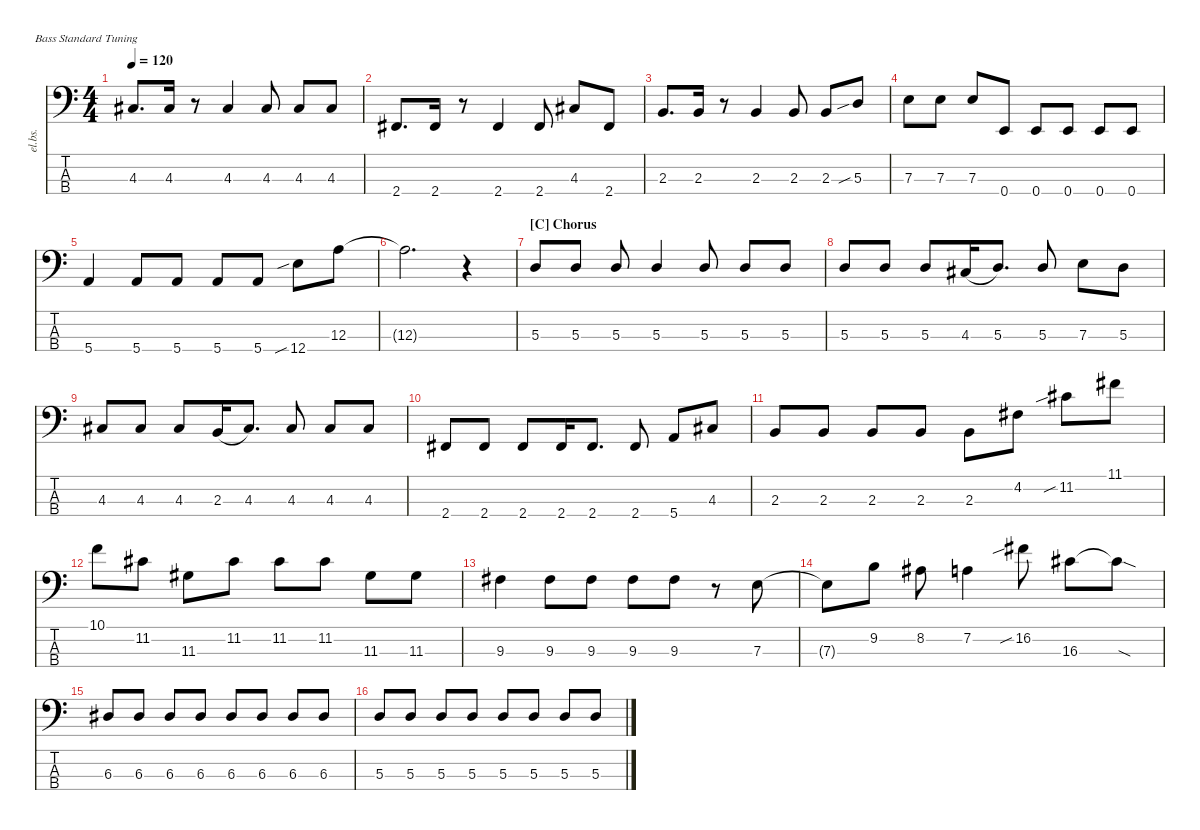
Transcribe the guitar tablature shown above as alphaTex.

\defaultSystemsLayout 4
\hideDynamics
\bracketExtendMode nobrackets
\track ("Electric Bass" "el.bs.") {instrument electricbassfinger}
\staff {score tabs}
\tuning (G2 D2 A1 E1)
\ts (4 4)
\tempo 120
\clef f4
\ks c
4.3{acc #}.8{d dy mf beam Up} 4.3{acc #}.16{beam Up} r.8{beam Down} 4.3{acc #}.4{beam Up} 4.3{acc #}.8{beam Up} 4.3{acc #}.8{beam Up} 4.3{acc #}.8{beam Up} |
2.4{acc #}.8{d beam Up} 2.4{acc #}.16{beam Up} r.8{beam Down} 2.4{acc #}.4{beam Up} 2.4{acc #}.8{beam Up} 4.3{acc #}.8{beam Up} 2.4{acc #}.8{beam Up} |
2.3.8{d beam Up} 2.3.16{beam Up} r.8{beam Down} 2.3.4{beam Up} 2.3.8{beam Up} 2.3.8{beam Up} 5.3{sib}.8{beam Up} |
7.3.8{beam Down} 7.3.8{beam Down} 7.3.8{beam Up} 0.4.8{beam Up} 0.4.8{beam Up} 0.4.8{beam Up} 0.4.8{beam Up} 0.4.8{beam Up} |
5.4.4{beam Up} 5.4.8{beam Up} 5.4.8{beam Up} 5.4.8{beam Up} 5.4.8{beam Up} 12.4{sib}.8{beam Down} 12.3.8{beam Down} |
12.3{t}.2{d beam Down} r.4{beam Down} |
\section ("C" "Chorus")
5.3.8{beam Up} 5.3.8{beam Up} 5.3.8{beam Up} 5.3.4{beam Up} 5.3.8{beam Up} 5.3.8{beam Up} 5.3.8{beam Up} |
5.3.8{beam Up} 5.3.8{beam Up} 5.3.8{beam Up} 4.3{acc #}.16{legatoorigin beam Up} 5.3.8{d beam Up} 5.3.8{beam Up} 7.3.8{beam Down} 5.3.8{beam Down} |
4.3{acc #}.8{beam Up} 4.3{acc #}.8{beam Up} 4.3{acc #}.8{beam Up} 2.3.16{legatoorigin beam Up} 4.3{acc #}.8{d beam Up} 4.3{acc #}.8{beam Up} 4.3{acc #}.8{beam Up} 4.3{acc #}.8{beam Up} |
2.4{acc #}.8{beam Up} 2.4{acc #}.8{beam Up} 2.4{acc #}.8{beam Up} 2.4{acc #}.16{beam Up} 2.4{acc #}.8{d beam Up} 2.4{acc #}.8{beam Up} 5.4.8{beam Up} 4.3{acc #}.8{beam Up} |
2.3.8{beam Up} 2.3.8{beam Up} 2.3.8{beam Up} 2.3.8{beam Up} 2.3.8{beam Down} 4.2{acc #}.8{beam Down} 11.2{sib acc #}.8{beam Down} 11.1{acc #}.8{beam Down} |
10.1.8{beam Down} 11.2{acc #}.8{beam Down} 11.3{acc #}.8{beam Down} 11.2{acc #}.8{beam Down} 11.2{acc #}.8{beam Down} 11.2{acc #}.8{beam Down} 11.3{acc #}.8{beam Down} 11.3{acc #}.8{beam Down} |
9.3{acc #}.4{beam Down} 9.3{acc #}.8{beam Down} 9.3{acc #}.8{beam Down} 9.3{acc #}.8{beam Down} 9.3{acc #}.8{beam Down} r.8{beam Down} 7.3.8{beam Down} |
7.3{t}.8{beam Down} 9.2.8{beam Down} 8.2{acc #}.8{beam Down} 7.2.4{beam Down} 16.2{sib acc #}.8{beam Down} 16.3{acc #}.8{beam Down} 16.3{sod t acc #}.8{beam Down} |
6.3{acc #}.8{beam Up} 6.3{acc #}.8{beam Up} 6.3{acc #}.8{beam Up} 6.3{acc #}.8{beam Up} 6.3{acc #}.8{beam Up} 6.3{acc #}.8{beam Up} 6.3{acc #}.8{beam Up} 6.3{acc #}.8{beam Up} |
5.3.8{beam Up} 5.3.8{beam Up} 5.3.8{beam Up} 5.3.8{beam Up} 5.3.8{beam Up} 5.3.8{beam Up} 5.3.8{beam Up} 5.3.8{beam Up}
